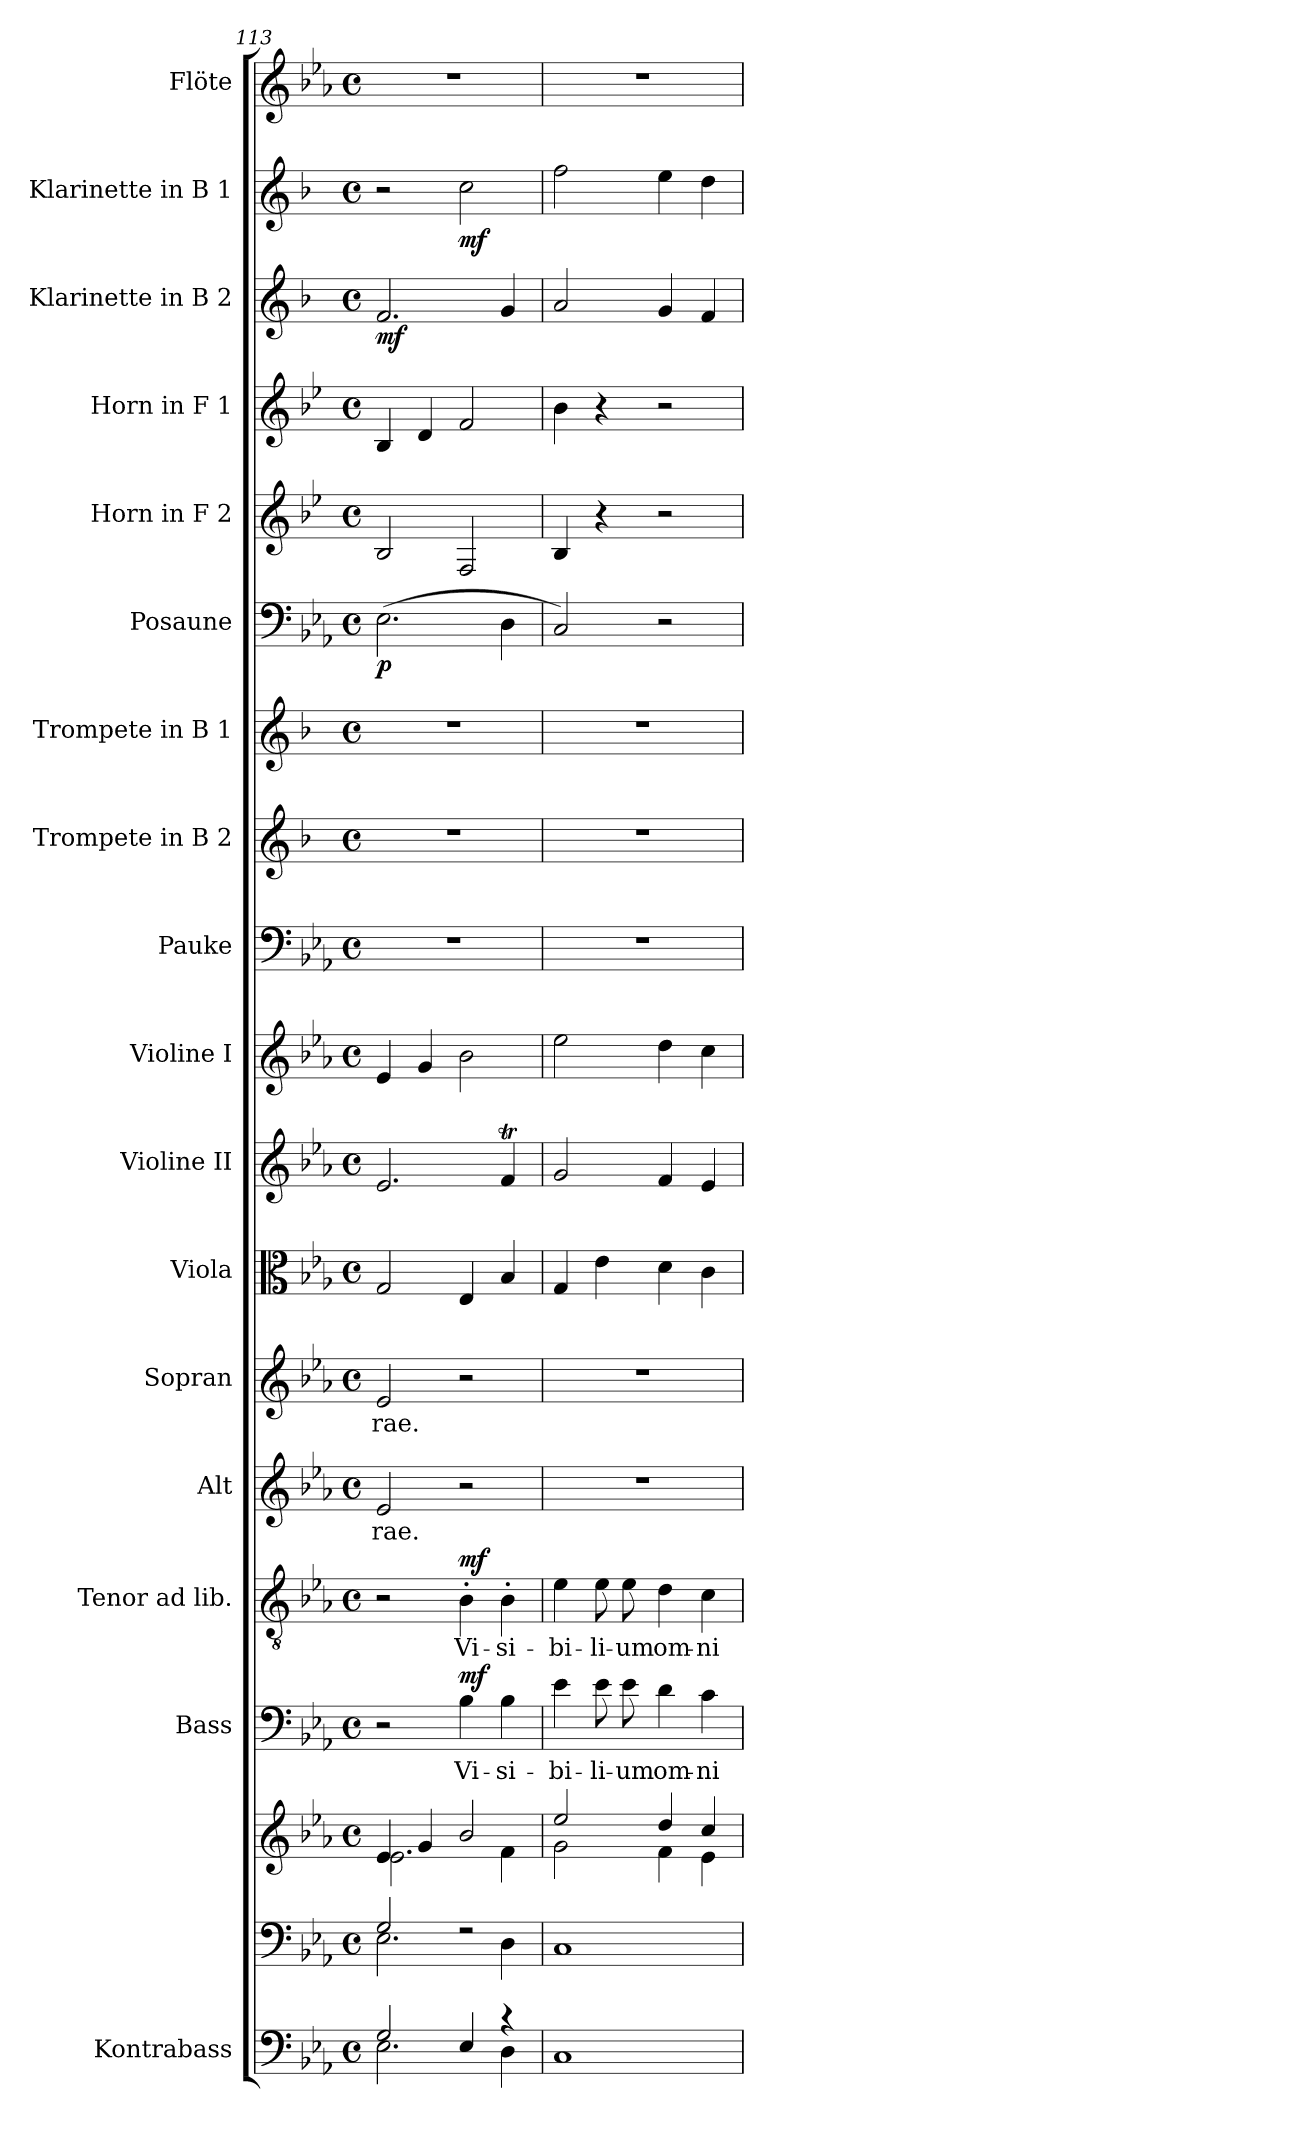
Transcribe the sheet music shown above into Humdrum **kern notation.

**kern	**kern	**kern	**kern	**text	**dynam	**kern	**text	**dynam	**kern	**text	**kern	**text	**kern	**kern	**kern	**kern	**kern	**kern	**kern	**dynam	**kern	**kern	**kern	**dynam	**kern	**dynam	**kern
*part18	*part17	*part17	*part16	*part16	*part16	*part15	*part15	*part15	*part14	*part14	*part13	*part13	*part12	*part11	*part10	*part9	*part8	*part7	*part6	*part6	*part5	*part4	*part3	*part3	*part2	*part2	*part1
*staff19	*staff18	*staff17	*staff16	*staff16	*staff16	*staff15	*staff15	*staff15	*staff14	*staff14	*staff13	*staff13	*staff12	*staff11	*staff10	*staff9	*staff8	*staff7	*staff6	*staff6	*staff5	*staff4	*staff3	*staff3	*staff2	*staff2	*staff1
*I"Kontrabass	*	*	*I"Bass	*	*	*I"Tenor ad lib.	*	*	*I"Alt	*	*I"Sopran	*	*I"Viola	*I"Violine II	*I"Violine I	*I"Pauke	*I"Trompete in B 2	*I"Trompete in B 1	*I"Posaune	*	*I"Horn in F 2	*I"Horn in F 1	*I"Klarinette in B 2	*	*I"Klarinette in B 1	*	*I"Flöte
*I'Kb.	*	*	*I'B	*	*	*I'T	*	*	*I'A	*	*I'S	*	*I'Vla.	*I'Vl. II	*I'Vl. I	*I'Pk.	*	*	*I'Pos.	*	*I'Hrn. 2	*I'Hrn. 1	*	*	*	*	*I'Fl.
*clefF4	*clefF4	*clefG2	*clefF4	*	*	*clefGv2	*	*	*clefG2	*	*clefG2	*	*clefC3	*clefG2	*clefG2	*clefF4	*clefG2	*clefG2	*clefF4	*	*clefG2	*clefG2	*clefG2	*	*clefG2	*	*clefG2
*ITrd7c12	*	*	*	*	*	*	*	*	*	*	*	*	*	*	*	*	*ITrd1c2	*ITrd1c2	*	*	*ITrd4c7	*ITrd4c7	*ITrd1c2	*	*ITrd1c2	*	*
*k[b-e-a-]	*k[b-e-a-]	*k[b-e-a-]	*k[b-e-a-]	*	*	*k[b-e-a-]	*	*	*k[b-e-a-]	*	*k[b-e-a-]	*	*k[b-e-a-]	*k[b-e-a-]	*k[b-e-a-]	*k[b-e-a-]	*k[b-e-a-]	*k[b-e-a-]	*k[b-e-a-]	*	*k[b-e-a-]	*k[b-e-a-]	*k[b-e-a-]	*	*k[b-e-a-]	*	*k[b-e-a-]
*E-:	*E-:	*E-:	*E-:	*	*	*E-:	*	*	*E-:	*	*E-:	*	*E-:	*E-:	*E-:	*E-:	*E-:	*E-:	*E-:	*	*E-:	*E-:	*E-:	*	*E-:	*	*E-:
*M4/4	*M4/4	*M4/4	*M4/4	*	*	*M4/4	*	*	*M4/4	*	*M4/4	*	*M4/4	*M4/4	*M4/4	*M4/4	*M4/4	*M4/4	*M4/4	*	*M4/4	*M4/4	*M4/4	*	*M4/4	*	*M4/4
*met(c)	*met(c)	*met(c)	*met(c)	*	*	*met(c)	*	*	*met(c)	*	*met(c)	*	*met(c)	*met(c)	*met(c)	*met(c)	*met(c)	*met(c)	*met(c)	*	*met(c)	*met(c)	*met(c)	*	*met(c)	*	*met(c)
=113	=113	=113	=113	=113	=113	=113	=113	=113	=113	=113	=113	=113	=113	=113	=113	=113	=113	=113	=113	=113	=113	=113	=113	=113	=113	=113	=113
*^	*^	*^	*	*	*	*	*	*	*	*	*	*	*	*	*	*	*	*	*	*	*	*	*	*	*	*	*
!	!	!	!	!	!	!	!	!	!	!	!	!	!LO:LY:b	!	!LO:LY:b	!	!	!	!	!	!	!	!LO:DY:b	!	!	!	!LO:DY:b	!	!	!
2GG/	2.EE-\	2G/	2.E-\	4e-/	2.e-\	2r	.	.	2r	.	.	2e-/	-rae.	2e-/	-rae.	2G/	2.e-/	4e-/	1r	1r	1r	(>2.E-\	p	2E-/	4E-/	2.e-/	mf	2r	.	1r
.	.	.	.	4g/	.	.	.	.	.	.	.	.	.	.	.	.	.	4g/	.	.	.	.	.	.	4G/	.	.	.	.	.
!	!	!	!	!	!	!	!LO:LY:b	!LO:DY:a	!	!LO:LY:b	!LO:DY:a	!	!	!	!	!	!	!	!	!	!	!	!	!	!	!	!	!	!LO:DY:b	!
4EE-/	.	2rF	.	2b-/	.	4B-\	Vi-	mf	4B-'>\	Vi-	mf	2r	.	2r	.	4E-/	.	2b-\	.	.	.	.	.	2BB-/	2B-/	.	.	2b-\	mf	.
!	!	!	!	!	!	!	!LO:LY:b	!	!	!LO:LY:b	!	!	!	!	!	!	!	!	!	!	!	!	!	!	!	!	!	!	!	!
4rB	4DD\	.	4D\	.	4f\	4B-\	-si-	.	4B-'>\	-si-	.	.	.	.	.	4B-/	4fT/	.	.	.	.	4D\	.	.	.	4f/	.	.	.	.
=114	=114	=114	=114	=114	=114	=114	=114	=114	=114	=114	=114	=114	=114	=114	=114	=114	=114	=114	=114	=114	=114	=114	=114	=114	=114	=114	=114	=114	=114	=114
!	!	!	!	!	!	!	!LO:LY:b	!	!	!LO:LY:b	!	!	!	!	!	!	!	!	!	!	!	!	!	!	!	!	!	!	!	!
*v	*v	*	*	*	*	*	*	*	*	*	*	*	*	*	*	*	*	*	*	*	*	*	*	*	*	*	*	*	*	*
*	*v	*v	*	*	*	*	*	*	*	*	*	*	*	*	*	*	*	*	*	*	*	*	*	*	*	*	*	*	*
1CC	1C	2ee-/	2g\	4e-\	-bi-	.	4e-\	-bi-	.	1r	.	1r	.	4G/	2g/	2ee-\	1r	1r	1r	2C/)	.	4E-/	4e-\	2g/	.	2ee-\	.	1r
!	!	!	!	!	!LO:LY:b	!	!	!LO:LY:b	!	!	!	!	!	!	!	!	!	!	!	!	!	!	!	!	!	!	!	!
.	.	.	.	8e-\	-li-	.	8e-\	-li-	.	.	.	.	.	4e-\	.	.	.	.	.	.	.	4r	4r	.	.	.	.	.
!	!	!	!	!	!LO:LY:b	!	!	!LO:LY:b	!	!	!	!	!	!	!	!	!	!	!	!	!	!	!	!	!	!	!	!
.	.	.	.	8e-\	-um	.	8e-\	-um	.	.	.	.	.	.	.	.	.	.	.	.	.	.	.	.	.	.	.	.
!	!	!	!	!	!LO:LY:b	!	!	!LO:LY:b	!	!	!	!	!	!	!	!	!	!	!	!	!	!	!	!	!	!	!	!
.	.	4dd/	4f\	4d\	om-	.	4d\	om-	.	.	.	.	.	4d\	4f/	4dd\	.	.	.	2r	.	2r	2r	4f/	.	4dd\	.	.
!	!	!	!	!	!LO:LY:b	!	!	!LO:LY:b	!	!	!	!	!	!	!	!	!	!	!	!	!	!	!	!	!	!	!	!
.	.	4cc/	4e-\	4c\	-ni-	.	4c\	-ni-	.	.	.	.	.	4c\	4e-/	4cc\	.	.	.	.	.	.	.	4e-/	.	4cc\	.	.
*	*	*v	*v	*	*	*	*	*	*	*	*	*	*	*	*	*	*	*	*	*	*	*	*	*	*	*	*	*
=	=	=	=	=	=	=	=	=	=	=	=	=	=	=	=	=	=	=	=	=	=	=	=	=	=	=	=
*-	*-	*-	*-	*-	*-	*-	*-	*-	*-	*-	*-	*-	*-	*-	*-	*-	*-	*-	*-	*-	*-	*-	*-	*-	*-	*-	*-
